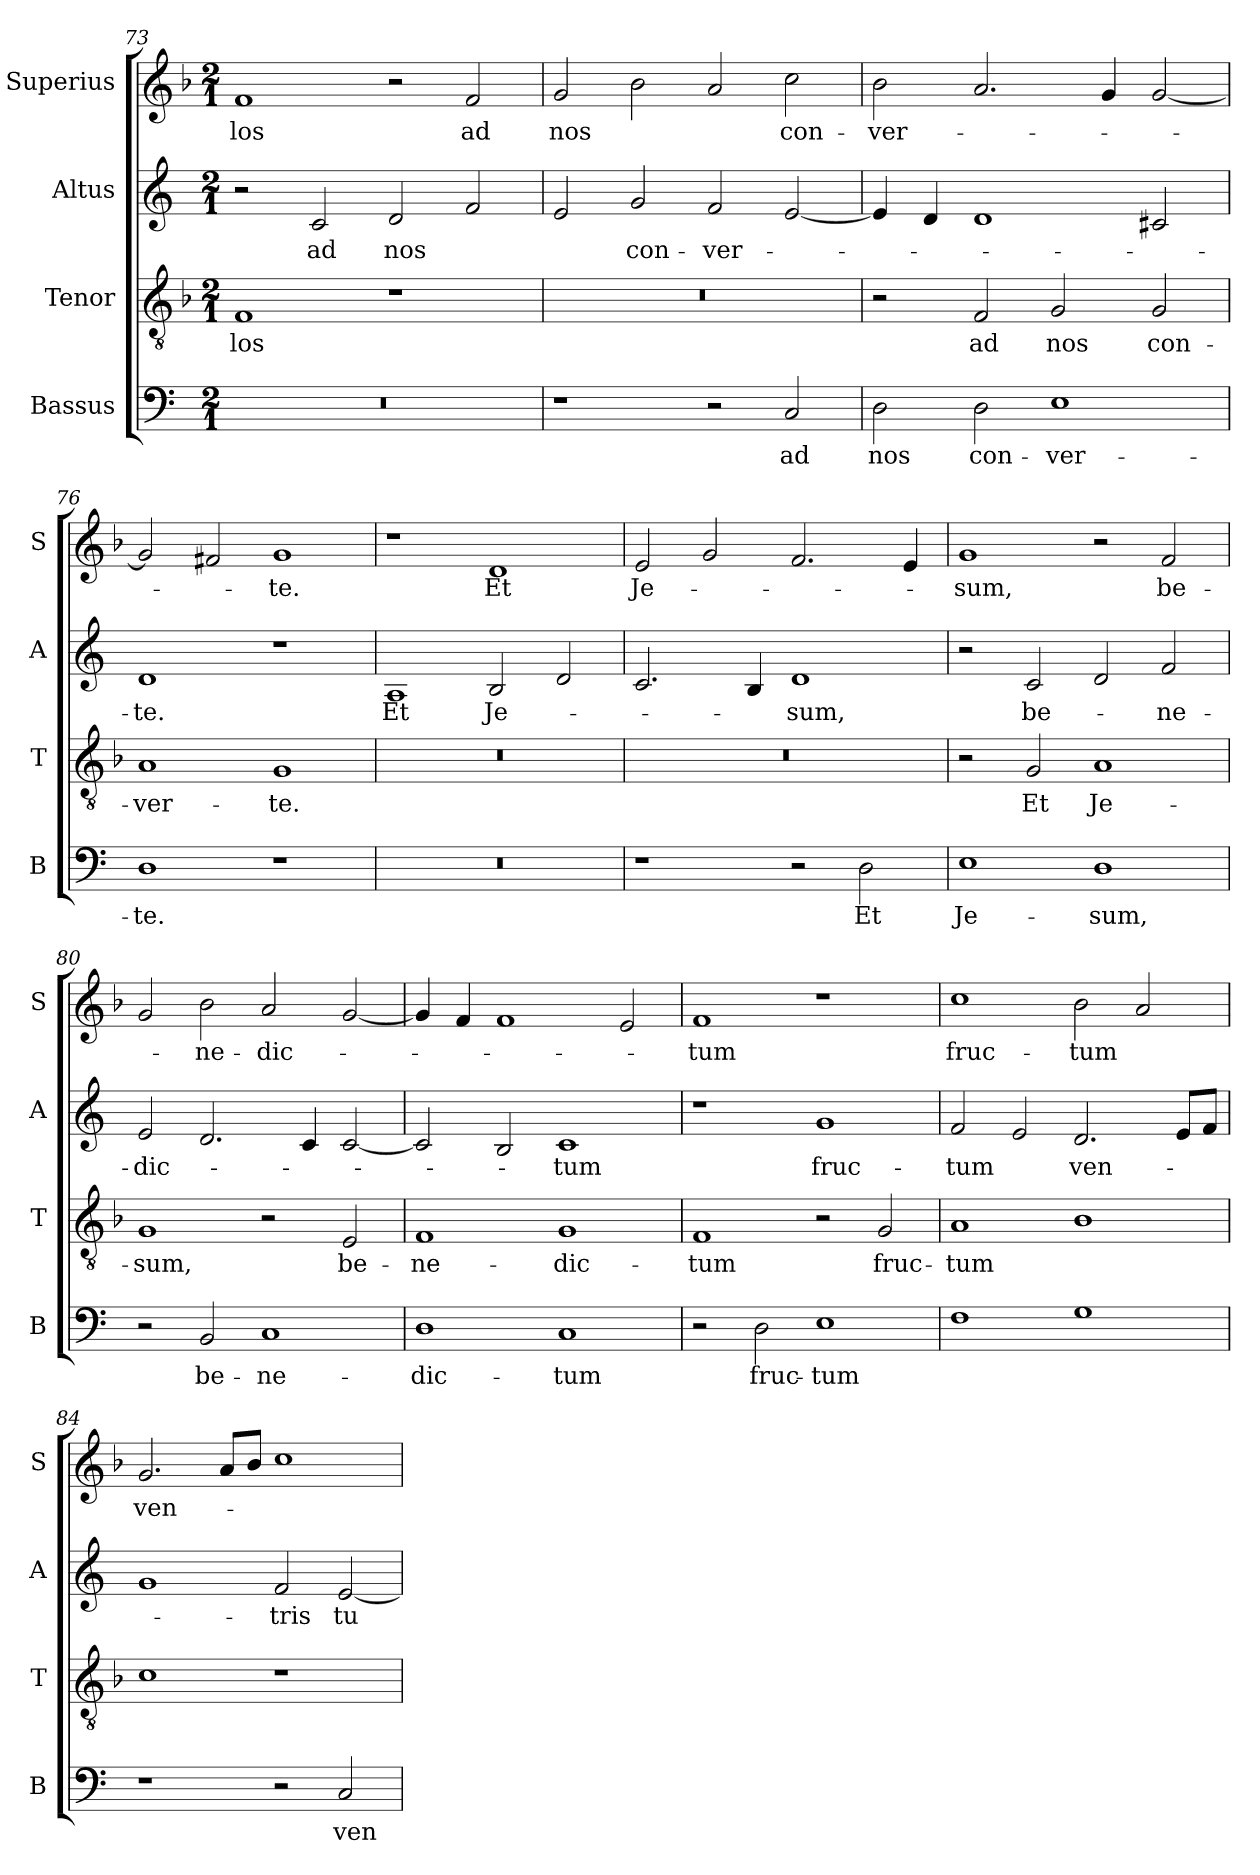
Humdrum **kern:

**kern	**text	**kern	**text	**kern	**text	**kern	**text
*part4	*part4	*part3	*part3	*part2	*part2	*part1	*part1
*staff4	*staff4	*staff3	*staff3	*staff2	*staff2	*staff1	*staff1
*I"Bassus	*	*I"Tenor	*	*I"Altus	*	*I"Superius	*
*I'B	*	*I'T	*	*I'A	*	*I'S	*
*clefF4	*	*clefGv2	*	*clefG2	*	*clefG2	*
*k[]	*	*k[b-]	*	*k[]	*	*k[b-]	*
*M2/1	*	*M2/1	*	*M2/1	*	*M2/1	*
=73	=73	=73	=73	=73	=73	=73	=73
0r	.	1F	-los	2r	.	1f	-los
.	.	.	.	2c/	ad	.	.
.	.	1r	.	2d/	nos	2r	.
.	.	.	.	2f/	.	2f/	ad
=74	=74	=74	=74	=74	=74	=74	=74
1r	.	0r	.	2e/	.	2g/	nos
.	.	.	.	2g/	con-	2b-\	.
2r	.	.	.	2f/	-ver-	2a/	.
2C/	ad	.	.	[2e/	.	2cc\	con-
=75	=75	=75	=75	=75	=75	=75	=75
2D\	nos	2r	.	4e/]	.	2b-\	-ver-
.	.	.	.	4d/	.	.	.
2D\	con-	2F/	ad	1d	.	2.a/	.
1E	-ver-	2G/	nos	.	.	.	.
.	.	.	.	.	.	4g/	.
.	.	2G/	con-	2c#X/	.	[2g/	.
=76	=76	=76	=76	=76	=76	=76	=76
1D	-te.	1A	-ver-	1d	-te.	2g/]	.
.	.	.	.	.	.	2f#X/	.
1r	.	1G	-te.	1r	.	1g	-te.
=77	=77	=77	=77	=77	=77	=77	=77
0r	.	0r	.	1A	Et	1r	.
.	.	.	.	2B/	Je-	1d	Et
.	.	.	.	2d/	.	.	.
=78	=78	=78	=78	=78	=78	=78	=78
1r	.	0r	.	2.c/	.	2e/	Je-
.	.	.	.	.	.	2g/	.
.	.	.	.	4B/	.	.	.
2r	.	.	.	1d	-sum,	2.f/	.
2D\	Et	.	.	.	.	.	.
.	.	.	.	.	.	4e/	.
=79	=79	=79	=79	=79	=79	=79	=79
1E	Je-	2r	.	2r	.	1g	-sum,
.	.	2G/	Et	2c/	be-	.	.
1D	-sum,	1A	Je-	2d/	.	2r	.
.	.	.	.	2f/	-ne-	2f/	be-
=80	=80	=80	=80	=80	=80	=80	=80
2r	.	1G	-sum,	2e/	-dic-	2g/	.
2BB/	be-	.	.	2.d/	.	2b-\	-ne-
1C	-ne-	2r	.	.	.	2a/	-dic-
.	.	.	.	4c/	.	.	.
.	.	2E/	be-	[2c/	.	[2g/	.
=81	=81	=81	=81	=81	=81	=81	=81
1D	-dic-	1F	-ne-	2c/]	.	4g/]	.
.	.	.	.	.	.	4f/	.
.	.	.	.	2B/	.	1f	.
1C	-tum	1G	-dic-	1c	-tum	.	.
.	.	.	.	.	.	2e/	.
=82	=82	=82	=82	=82	=82	=82	=82
2r	.	1F	-tum	1r	.	1f	-tum
2D\	fruc-	.	.	.	.	.	.
1E	-tum	2r	.	1g	fruc-	1r	.
.	.	2G/	fruc-	.	.	.	.
=83	=83	=83	=83	=83	=83	=83	=83
1F	.	1A	-tum	2f/	-tum	1cc	fruc-
.	.	.	.	2e/	.	.	.
1G	.	1B-	.	2.d/	ven-	2b-\	-tum
.	.	.	.	.	.	2a/	.
.	.	.	.	8e/L	.	.	.
.	.	.	.	8f/J	.	.	.
=84	=84	=84	=84	=84	=84	=84	=84
1r	.	1c	.	1g	.	2.g/	ven-
.	.	.	.	.	.	8a/L	.
.	.	.	.	.	.	8b-/J	.
2r	.	1r	.	2f/	-tris	1cc	.
2C/	ven-	.	.	[2e/	tu-	.	.
=	=	=	=	=	=	=	=
*-	*-	*-	*-	*-	*-	*-	*-
